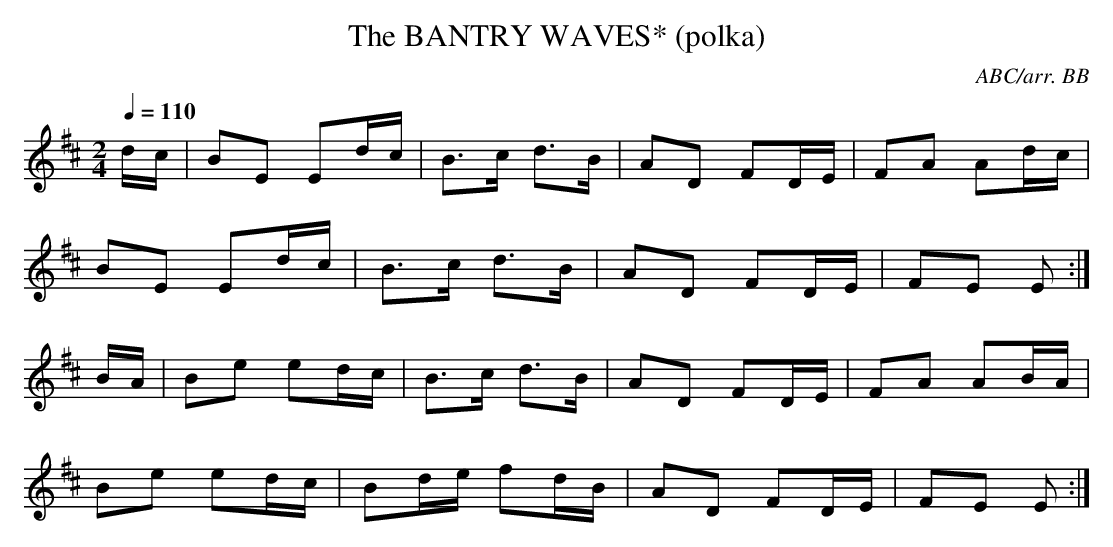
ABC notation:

X:1
T:BANTRY WAVES* (polka), The
C:ABC/arr. BB
isn't the name of the tune itself (which is "gan ainm" in that case,
since Roche doesn't supply any other information).
Q:1/4=110
L:1/8
M:2/4
K:Edor
d/c/|BE Ed/c/|B>c d>B|AD FD/E/|FA Ad/c/|
BE Ed/c/|B>c d>B|AD FD/E/|FE E:|
B/A/|Be ed/c/|B>c d>B|AD FD/E/|FA AB/A/|
Be ed/c/|Bd/e/ fd/B/|AD FD/E/|FE E:|
